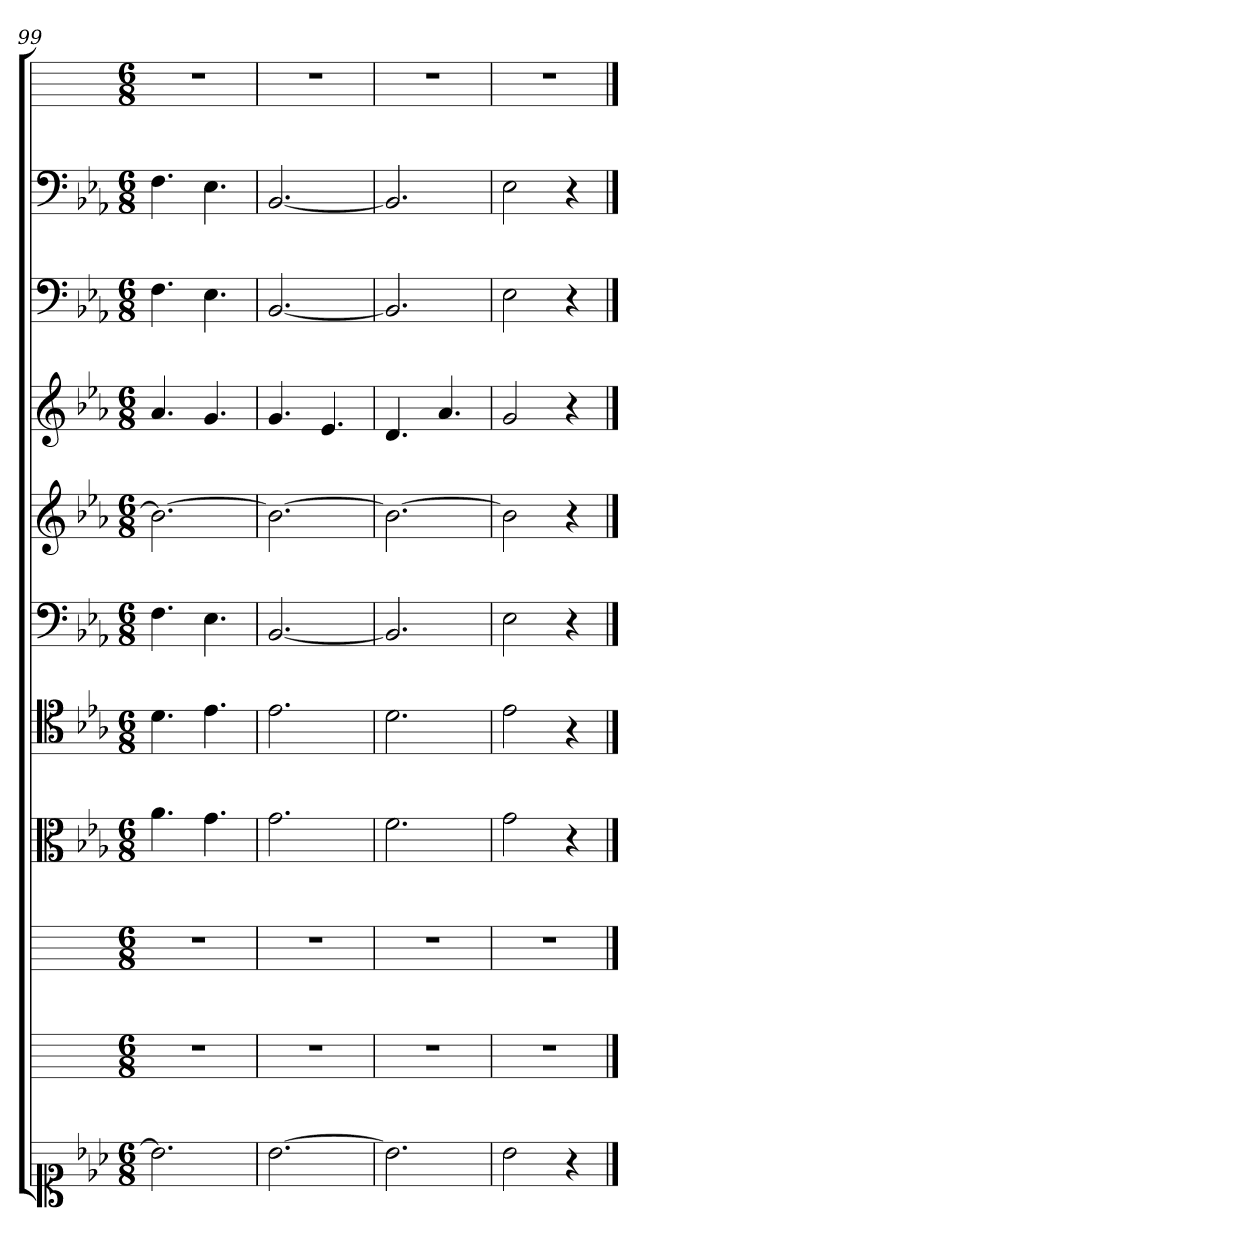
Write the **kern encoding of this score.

**kern	**kern	**kern	**kern	**kern	**kern	**kern	**kern	**kern	**kern	**kern
*part11	*part10	*part9	*part8	*part7	*part6	*part5	*part4	*part3	*part2	*part1
*staff11	*staff10	*staff9	*staff8	*staff7	*staff6	*staff5	*staff4	*staff3	*staff2	*staff1
*clefC1	*	*	*clefC3	*clefC4	*	*	*	*	*	*
*k[b-e-a-]	*k[]	*k[]	*k[b-e-a-]	*k[b-e-a-]	*k[b-e-a-]	*k[b-e-a-]	*k[b-e-a-]	*k[b-e-a-]	*k[b-e-a-]	*k[]
*M6/8	*M6/8	*M6/8	*M6/8	*M6/8	*M6/8	*M6/8	*M6/8	*M6/8	*M6/8	*M6/8
=99	=99	=99	=99	=99	=99	=99	=99	=99	=99	=99
2.b-]	2.r	2.r	4.a-	4.d	4.F	2.b-_	4.a-	4.F	4.F	2.r
.	.	.	4.g	4.e-	4.E-	.	4.g	4.E-	4.E-	.
=100	=100	=100	=100	=100	=100	=100	=100	=100	=100	=100
[2.b-	2.r	2.r	2.g	2.e-	[2.BB-	2.b-_	4.g	[2.BB-	[2.BB-	2.r
.	.	.	.	.	.	.	4.e-	.	.	.
=101	=101	=101	=101	=101	=101	=101	=101	=101	=101	=101
2.b-]	2.r	2.r	2.f	2.d	2.BB-]	2.b-_	4.d	2.BB-]	2.BB-]	2.r
.	.	.	.	.	.	.	4.a-	.	.	.
=102	=102	=102	=102	=102	=102	=102	=102	=102	=102	=102
2b-	2.r	2.r	2g	2e-	2E-	2b-]	2g	2E-	2E-	2.r
4r	.	.	4r	4r	4r	4r	4r	4r	4r	.
==	==	==	==	==	==	==	==	==	==	==
*-	*-	*-	*-	*-	*-	*-	*-	*-	*-	*-
